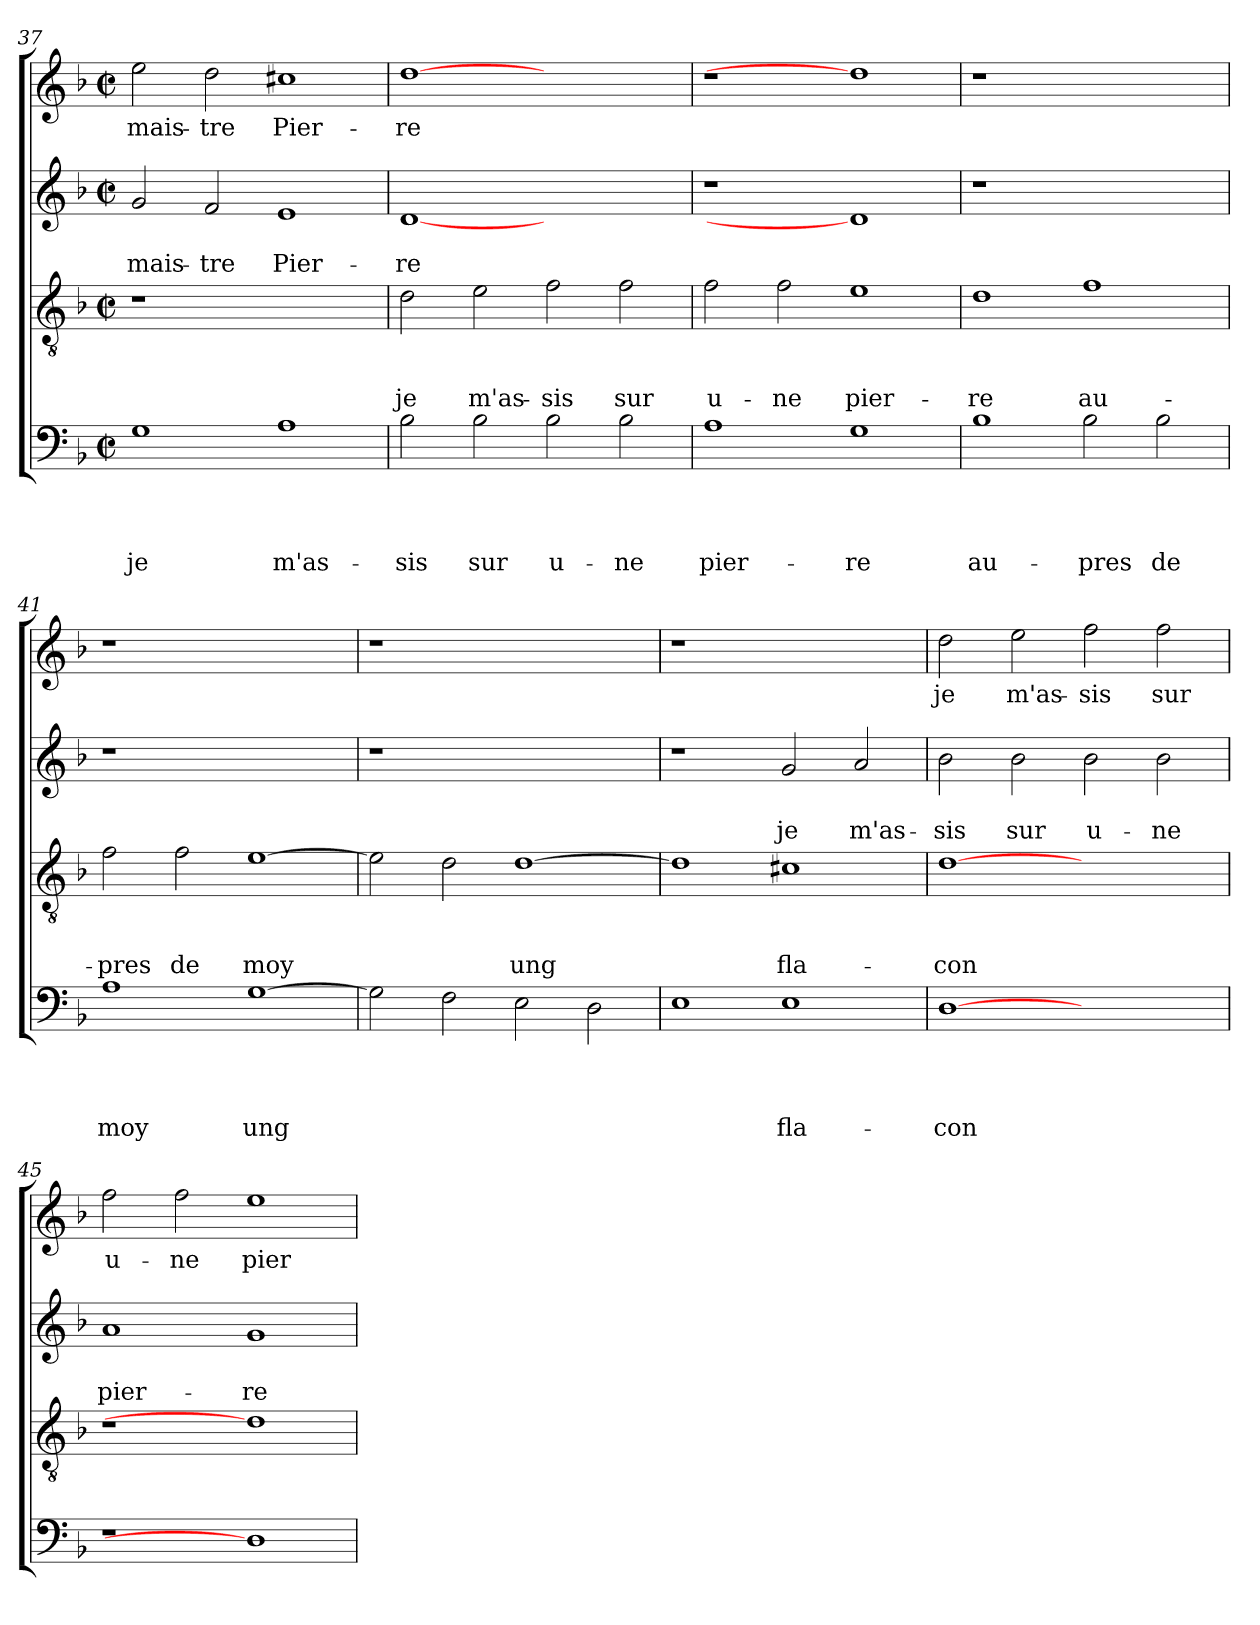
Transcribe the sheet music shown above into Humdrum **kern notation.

**kern	**text	**text	**text	**text	**kern	**text	**text	**text	**kern	**text	**text	**kern	**text
*part4	*part4	*part4	*part4	*part4	*part3	*part3	*part3	*part3	*part2	*part2	*part2	*part1	*part1
*staff4	*staff4	*staff4	*staff4	*staff4	*staff3	*staff3	*staff3	*staff3	*staff2	*staff2	*staff2	*staff1	*staff1
!!LO:LB:g=z
*clefF4	*	*	*	*	*clefGv2	*	*	*	*clefG2	*	*	*clefG2	*
*k[b-]	*	*	*	*	*k[b-]	*	*	*	*k[b-]	*	*	*k[b-]	*
*F:	*	*	*	*	*F:	*	*	*	*F:	*	*	*F:	*
*M2/2	*	*	*	*	*M2/2	*	*	*	*M2/2	*	*	*M2/2	*
*met(c|)	*	*	*	*	*met(c|)	*	*	*	*met(c|)	*	*	*met(c|)	*
=37	=37	=37	=37	=37	=37	=37	=37	=37	=37	=37	=37	=37	=37
1G	.	.	.	je	1r	.	.	.	2g/	.	mais-	2ee\	mais-
.	.	.	.	.	.	.	.	.	2f/	.	-tre	2dd\	-tre
1A	.	.	.	m'as-	1ryy	.	.	.	1e	.	Pier-	1cc#X	Pier-
=38	=38	=38	=38	=38	=38	=38	=38	=38	=38	=38	=38	=38	=38
2B-\	.	.	.	-sis	2d\	.	.	je	[1d	.	-re	[1dd	-re
2B-\	.	.	.	sur	2e\	.	.	m'as-	.	.	.	.	.
2B-\	.	.	.	u-	2f\	.	.	-sis	1ryy	.	.	1ryy	.
2B-\	.	.	.	-ne	2f\	.	.	sur	.	.	.	.	.
=39	=39	=39	=39	=39	=39	=39	=39	=39	=39	=39	=39	=39	=39
1A	.	.	.	pier-	2f\	.	.	u-	1r	.	.	1r	.
.	.	.	.	.	2f\	.	.	-ne	.	.	.	.	.
1G	.	.	.	-re	1e	.	.	pier-	1d]	.	.	1dd]	.
=40	=40	=40	=40	=40	=40	=40	=40	=40	=40	=40	=40	=40	=40
1B-	.	.	.	au-	1d	.	.	-re	1r	.	.	1r	.
2B-\	.	.	.	-pres	1f	.	.	au-	1ryy	.	.	1ryy	.
2B-\	.	.	.	de	.	.	.	.	.	.	.	.	.
=41	=41	=41	=41	=41	=41	=41	=41	=41	=41	=41	=41	=41	=41
1A	.	.	.	moy	2f\	.	.	-pres	1r	.	.	1r	.
.	.	.	.	.	2f\	.	.	de	.	.	.	.	.
[1G	.	.	.	ung	[1e	.	.	moy	1ryy	.	.	1ryy	.
=42	=42	=42	=42	=42	=42	=42	=42	=42	=42	=42	=42	=42	=42
2G\]	.	.	.	.	2e\]	.	.	.	1r	.	.	1r	.
2F\	.	.	.	.	2d\	.	.	.	.	.	.	.	.
2E\	.	.	.	.	[1d	.	.	ung	1ryy	.	.	1ryy	.
2D\	.	.	.	.	.	.	.	.	.	.	.	.	.
!!LO:LB:g=z
=43	=43	=43	=43	=43	=43	=43	=43	=43	=43	=43	=43	=43	=43
1E	.	.	.	.	1d]	.	.	.	1r	.	.	1r	.
1E	.	.	.	fla-	1c#X	.	.	fla-	2g/	.	je	1ryy	.
.	.	.	.	.	.	.	.	.	2a/	.	m'as-	.	.
=44	=44	=44	=44	=44	=44	=44	=44	=44	=44	=44	=44	=44	=44
[1D	.	.	.	-con	[1d	.	.	-con	2b-\	.	-sis	2dd\	je
.	.	.	.	.	.	.	.	.	2b-\	.	sur	2ee\	m'as-
1ryy	.	.	.	.	1ryy	.	.	.	2b-\	.	u-	2ff\	-sis
.	.	.	.	.	.	.	.	.	2b-\	.	-ne	2ff\	sur
=45	=45	=45	=45	=45	=45	=45	=45	=45	=45	=45	=45	=45	=45
1r	.	.	.	.	1r	.	.	.	1a	.	pier-	2ff\	u-
.	.	.	.	.	.	.	.	.	.	.	.	2ff\	-ne
1D]	.	.	.	.	1d]	.	.	.	1g	.	-re	1ee	pier-
=	=	=	=	=	=	=	=	=	=	=	=	=	=
*-	*-	*-	*-	*-	*-	*-	*-	*-	*-	*-	*-	*-	*-
